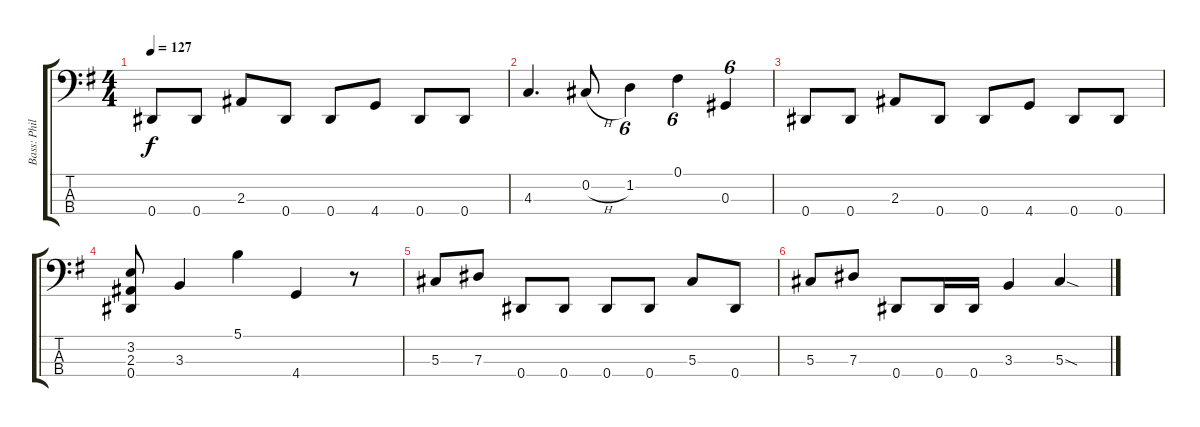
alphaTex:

\track ("Bass: Philip" "Bass: Phil") {instrument electricbassfinger}
\staff {score tabs}
\tuning (Gb2 Db2 Ab1 Eb1) {hide}
\ts (4 4)
\tempo 127
\clef f4
\ks g
0.4.8{dy f} 0.4.8 2.3.8 0.4.8 0.4.8 4.4.8 0.4.8 0.4.8 |
4.3.4{d} 0.2{h}.8 1.2.4{tu (6 4)} 0.1.4{tu (6 4)} 0.3.4{tu (6 4)} |
0.4.8 0.4.8 2.3.8 0.4.8 0.4.8 4.4.8 0.4.8 0.4.8 |
(3.2 2.3 0.4).8 3.3.4 5.1.4 4.4.4 r.8 |
5.3.8 7.3.8 0.4.8 0.4.8 0.4.8 0.4.8 5.3.8 0.4.8 |
5.3.8 7.3.8 0.4.8 0.4.16 0.4.16 3.3.4 5.3{sod}.4
